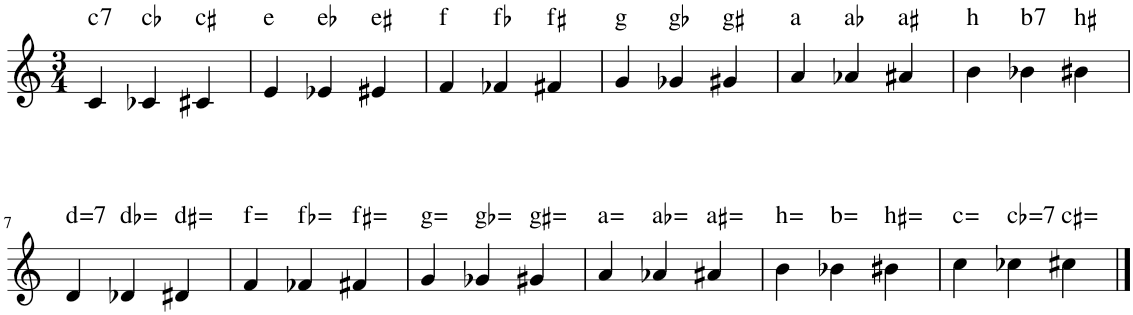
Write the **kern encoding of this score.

**kern	**harte
*part1	*part1
*staff1	*
*I"Violin	*
*I'Vln.	*
*clefG2	*
*k[]	*
*M3/4	*
=1	=1
!	!LO:H:kt=7
4c/	C:min7
4c-X/	Cb:min
4c#X/	C#:min
=2	=2
4e/	E:min
4e-X/	Eb:min
4e#X/	E#:min
=3	=3
4f/	F:min
4f-X/	Fb:min
4f#X/	F#:min
=4	=4
4g/	G:min
4g-X/	Gb:min
4g#X/	G#:min
=5	=5
4a/	A:min
4a-X/	Ab:min
4a#X/	A#:min
=6	=6
4b\	B:min
!	!LO:H:kt=7
4b-X\	Bb:min7
4b#X\	B#:min
!!LO:LB:g=z
=7	=7
!	!LO:H:kt==
4d/	.
!	!LO:H:kt==
4d-X/	.
!	!LO:H:kt==
4d#X/	.
=8	=8
!	!LO:H:kt==
4f/	.
!	!LO:H:kt==
4f-X/	.
!	!LO:H:kt==
4f#X/	.
=9	=9
!	!LO:H:kt==
4g/	.
!	!LO:H:kt==
4g-X/	.
!	!LO:H:kt==
4g#X/	.
=10	=10
!	!LO:H:kt==
4a/	.
!	!LO:H:kt==
4a-X/	.
!	!LO:H:kt==
4a#X/	.
=11	=11
!	!LO:H:kt==
4b\	.
!	!LO:H:kt==
4b-X\	.
!	!LO:H:kt==
4b#X\	.
=12	=12
!	!LO:H:kt==
4cc\	.
!	!LO:H:kt==
4cc-X\	.
!	!LO:H:kt==
4cc#X\	.
==	==
*-	*-
